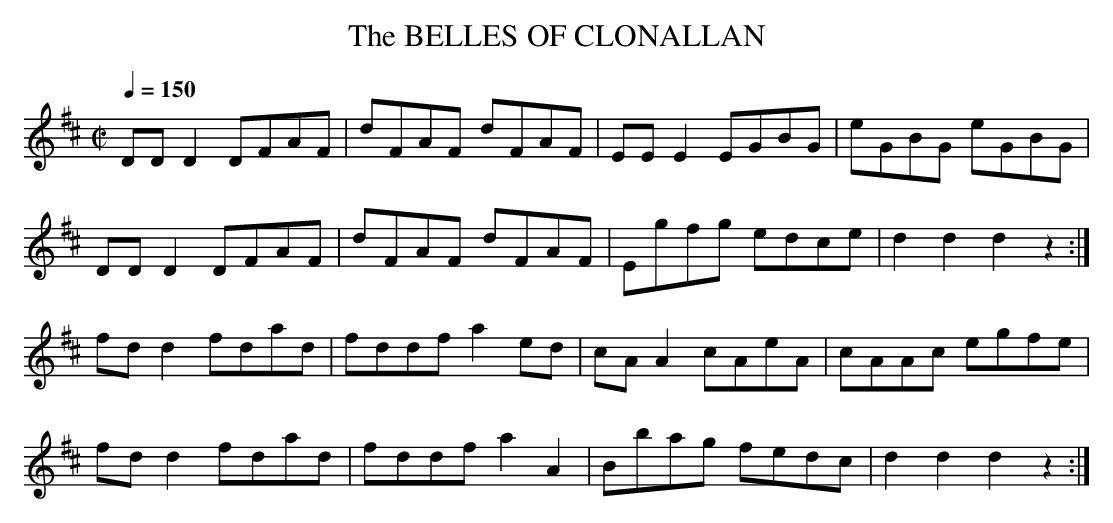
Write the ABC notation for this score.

X:1
T:BELLES OF CLONALLAN, The
Q:1/4=150
M:C|
L:1/8
K:D
DDD2 DFAF|dFAF dFAF|EE E2EGBG|eGBG eGBG|
DDD2 DFAF|dFAF dFAF|Egfg edce|d2d2 d2z2:|
fdd2 fdad|fddf a2ed|cAA2 cAeA|cAAc egfe|
fdd2 fdad|fddf a2A2|Bbag fedc|d2d2 d2z2:|
